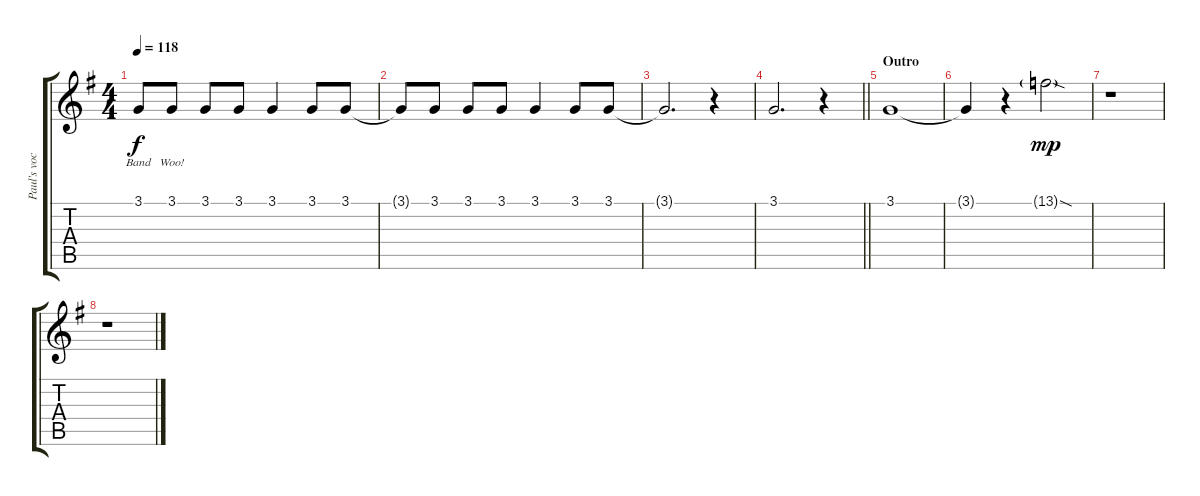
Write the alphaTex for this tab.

\track ("Paul's vocals" "Paul's voc") {instrument sopranosax}
\staff {score tabs}
\tuning (E4 B3 G3 D3 A2 E2) {hide}
\ts (4 4)
\tempo 118
\clef g2
\ks g
3.1{t}.8{lyrics (0 "Band") lyrics (1 "") lyrics (2 "") lyrics (3 "") lyrics (4 "") dy f} 3.1.8{lyrics (0 "Woo!") lyrics (1 "") lyrics (2 "") lyrics (3 "") lyrics (4 "")} 3.1.8 3.1.8 3.1.4 3.1.8 3.1.8 |
3.1{t}.8 3.1.8 3.1.8 3.1.8 3.1.4 3.1.8 3.1.8 |
3.1{t}.2{d} r.4 |
\barLineRight lightlight
3.1.2{d} r.4 |
\section ("" "Outro")
3.1.1 |
3.1{t}.4 r.4 13.1{sod g}.2{dy mp} |
r.1 |
r.1
